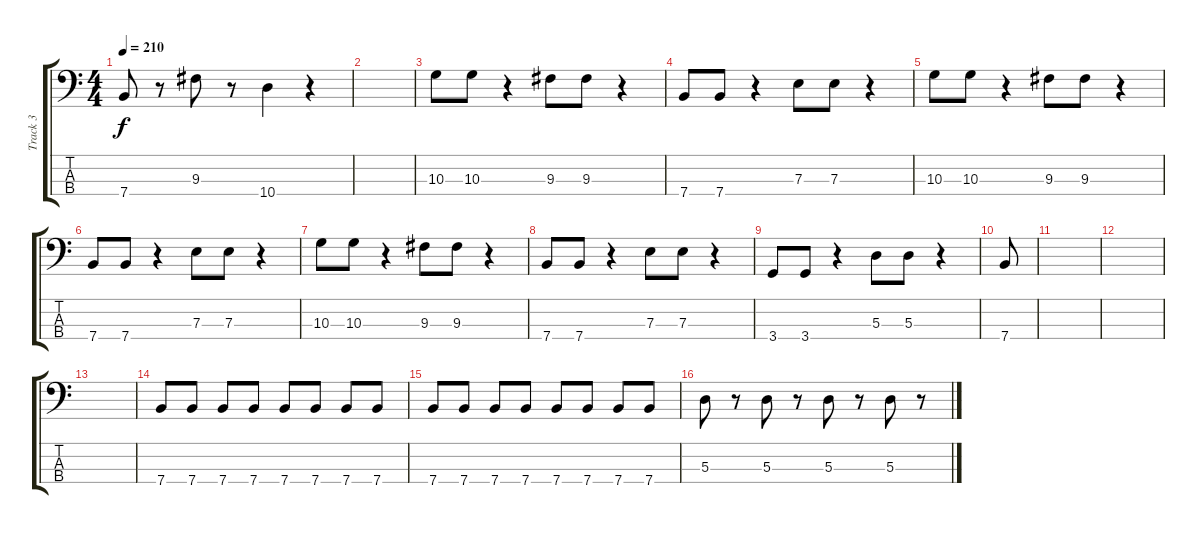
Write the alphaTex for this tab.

\track ("Track 3" "Track 3") {instrument electricbasspick}
\staff {score tabs}
\tuning (G2 D2 A1 E1) {hide}
\ts (4 4)
\tempo 210
\clef f4
\ks c
7.4.8{dy f} r.8 9.3.8 r.8 10.4.4 r.4 |
|
10.3.8 10.3.8 r.4 9.3.8 9.3.8 r.4 |
7.4.8 7.4.8 r.4 7.3.8 7.3.8 r.4 |
10.3.8 10.3.8 r.4 9.3.8 9.3.8 r.4 |
7.4.8 7.4.8 r.4 7.3.8 7.3.8 r.4 |
10.3.8 10.3.8 r.4 9.3.8 9.3.8 r.4 |
7.4.8 7.4.8 r.4 7.3.8 7.3.8 r.4 |
3.4.8 3.4.8 r.4 5.3.8 5.3.8 r.4 |
7.4.8 |
|
|
|
7.4.8 7.4.8 7.4.8 7.4.8 7.4.8 7.4.8 7.4.8 7.4.8 |
7.4.8 7.4.8 7.4.8 7.4.8 7.4.8 7.4.8 7.4.8 7.4.8 |
5.3.8 r.8 5.3.8 r.8 5.3.8 r.8 5.3.8 r.8
